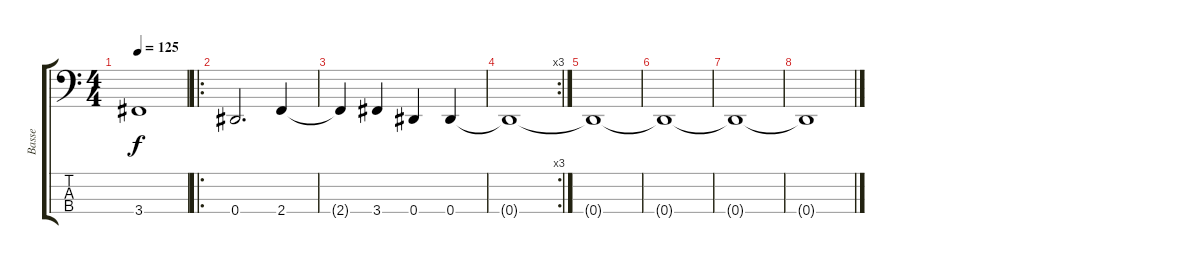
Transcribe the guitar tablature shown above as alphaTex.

\track ("Basse" "Basse") {instrument electricbassfinger}
\staff {score tabs}
\tuning (Gb2 Db2 Ab1 Eb1) {hide}
\ts (4 4)
\tempo 125
\clef f4
\ks c
3.4{t}.1{dy f} |
\ro
0.4.2{d} 2.4.4 |
2.4{t}.4 3.4.4 0.4.4 0.4.4 |
\rc 3
0.4{t}.1 |
0.4{t}.1 |
0.4{t}.1 |
0.4{t}.1 |
0.4{t}.1
